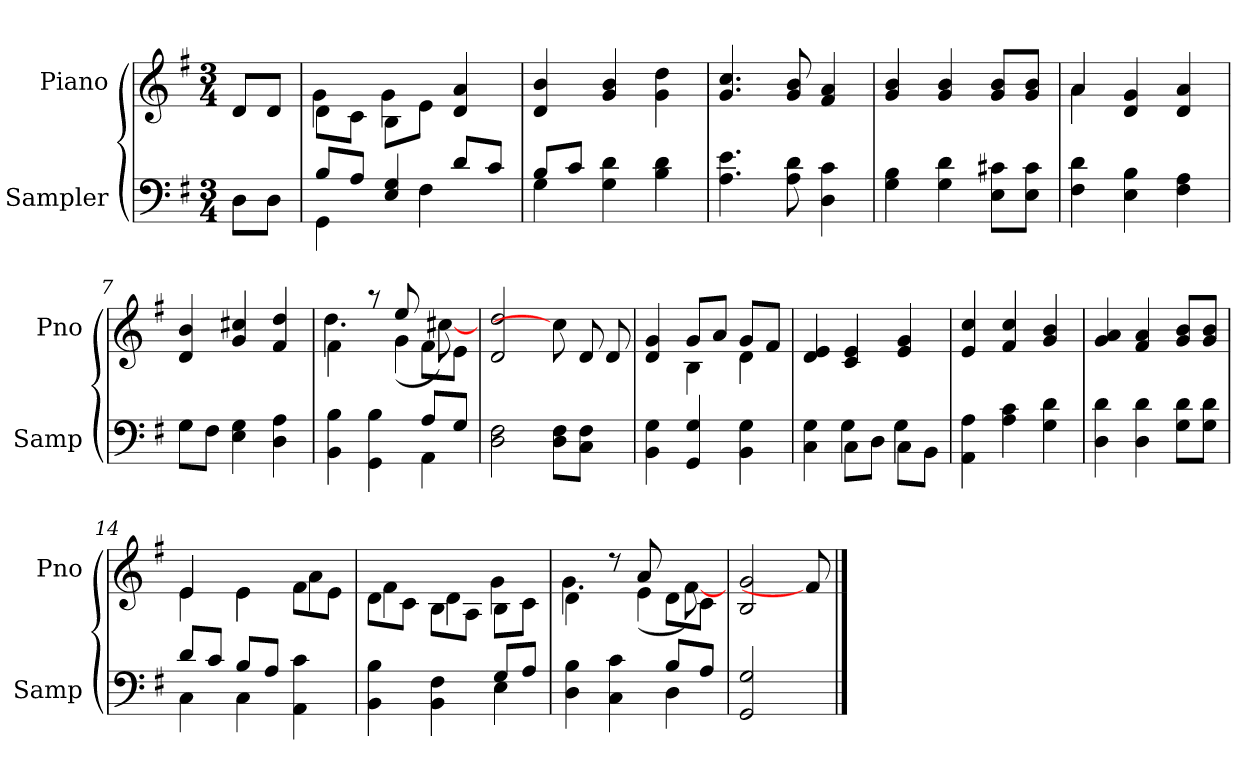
**kern	**kern
*part2	*part1
*staff2	*staff1
*I"Sampler	*I"Piano
*I'Samp	*I'Pno
*clefF4	*clefG2
*k[f#]	*k[f#]
*G:	*G:
*M3/4	*M3/4
=1	=1
8D\L	8d/L
8D\J	8d/J
=2	=2
*^	*^
8B/L	4GG	8d\L	4g
8A/J	.	8c\J	.
4E 4G	8ryy	8B\L	4g
.	4F#	8e\J	.
8d/L	.	4d 4a	4ryy
8c/J	8ryy	.	.
*	*	*v	*v
=3	=3	=3
8B/L	4G	4d 4b
8c/J	.	.
4G 4d	2ryy	4g 4b
4B 4d	.	4g 4dd
*v	*v	*
=4	=4
4.A 4.e	4.g 4.cc
8A 8d	8g 8b
4D 4c	4f# 4a
=5	=5
4G 4B	4g 4b
4G 4d	4g 4b
8E\ 8c#X\L	8g/ 8b/L
8E\ 8c#\J	8g/ 8b/J
=6	=6
*	*^
4F# 4d	4a/	4a
4E 4B	4d 4g	2ryy
4F# 4A	4d 4a	.
*	*v	*v
=7	=7
*^	*
8G\L	4G	4d 4b
8F#\J	.	.
4E 4G	2ryy	4g 4cc#X
4D 4A	.	4f# 4dd
=8	=8	=8
*	*	*^
4BB 4B	2ryy	4f#\	4.dd
4GG 4B	.	8r	.
.	.	8ee/	(4g
8A/L	4AA	8f#\L	.
8G/J	.	8e\J	[8cc#X)
*v	*v	*	*
*	*v	*v
=9	=9
2D 2F#	2d 2dd
8D\ 8F#\L	8cc#]
8C\ 8F#\J	8d/
8ryy	8d/
=10	=10
*	*^
4BB 4G	4d 4g	4ryy
4GG 4G	8g/L	4B
.	8a/J	.
4BB 4G	8g/L	4d
.	8f#/J	.
*	*v	*v
=11	=11
*^	*
4C 4G	4ryy	4d 4e
8C\L	4G	4c 4e
8D\J	.	.
8C\L	4G	4e 4g
8BB\J	.	.
*v	*v	*
=12	=12
4AA 4A	4e 4cc
4A 4c	4f# 4cc
4G 4d	4g 4b
=13	=13
4D 4d	4g 4a
4D 4d	4f# 4a
8G\ 8d\L	8g/ 8b/L
8G\ 8d\J	8g/ 8b/J
=14	=14
*^	*^
8d/L	4C	4e/	4e
8c/J	.	.	.
8B/L	4C	4e\	4e
8A/J	.	.	.
4AA 4c	4ryy	8f#\L	4a
.	.	8e\J	.
=15	=15	=15	=15
4BB 4B	2ryy	8d\L	4f#
.	.	8c\J	.
4BB 4F#	.	8B\L	4d
.	.	8A\J	.
8G/L	4E	8B\L	4g
8A/J	.	8c\J	.
=16	=16	=16	=16
4D 4B	2ryy	4d\	4.g
4C 4c	.	8r	.
.	.	8a/	(4e
8B/L	4D	8d\L	.
8A/J	.	8c\J	[8f#)
*v	*v	*	*
*	*v	*v
=17	=17
2GG 2G	2B 2g
8ryy	8f#]
==	==
*-	*-
